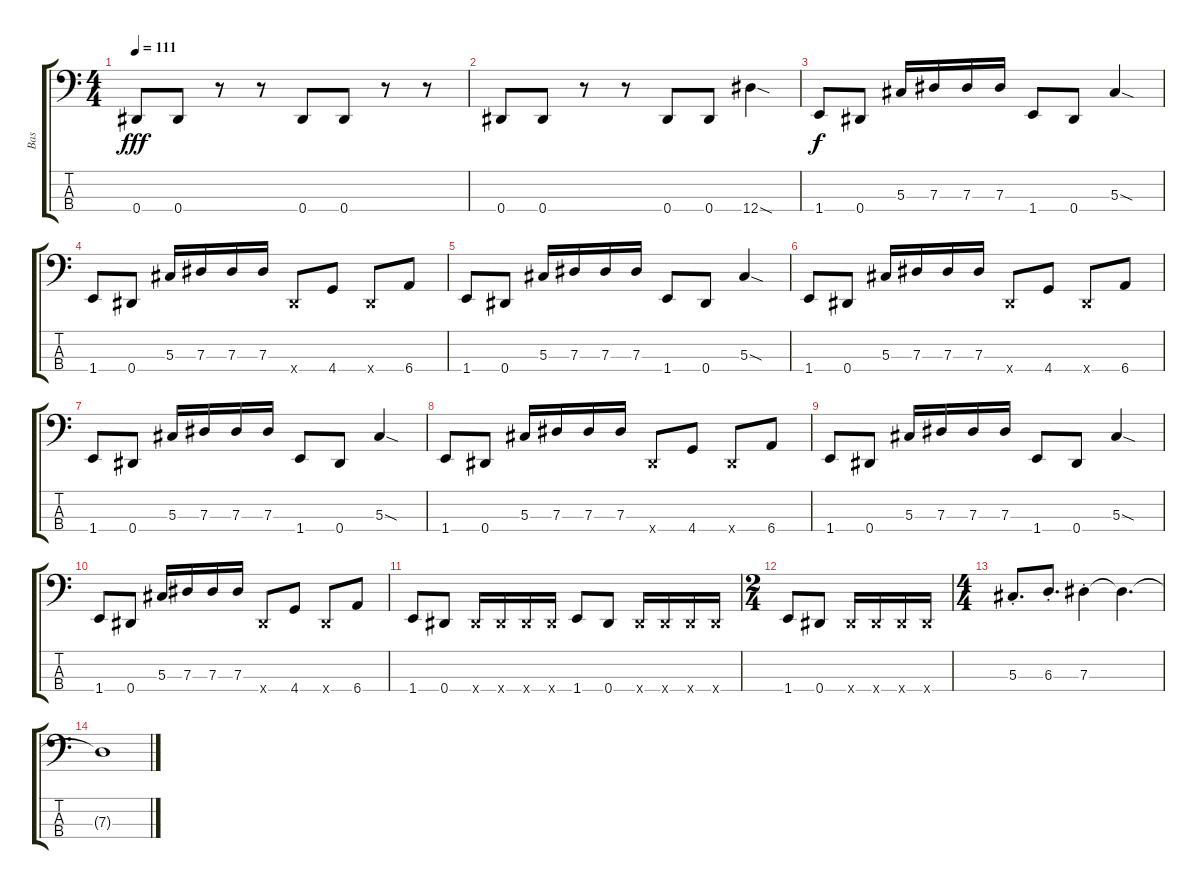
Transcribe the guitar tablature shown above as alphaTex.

\track ("Bas" "Bas") {instrument electricbassfinger}
\staff {score tabs}
\tuning (Gb2 Db2 Ab1 Eb1) {hide}
\ts (4 4)
\tempo 111
\clef f4
\ks c
0.4.8{dy fff} 0.4.8 r.8 r.8 0.4.8 0.4.8 r.8 r.8 |
0.4.8 0.4.8 r.8 r.8 0.4.8 0.4.8 12.4{sod}.4 |
1.4.8{dy f} 0.4.8 5.3.16 7.3.16 7.3.16 7.3.16 1.4.8 0.4.8 5.3{sod}.4 |
1.4.8 0.4.8 5.3.16 7.3.16 7.3.16 7.3.16 0.4{x}.8 4.4.8 0.4{x}.8 6.4.8 |
1.4.8 0.4.8 5.3.16 7.3.16 7.3.16 7.3.16 1.4.8 0.4.8 5.3{sod}.4 |
1.4.8 0.4.8 5.3.16 7.3.16 7.3.16 7.3.16 0.4{x}.8 4.4.8 0.4{x}.8 6.4.8 |
1.4.8 0.4.8 5.3.16 7.3.16 7.3.16 7.3.16 1.4.8 0.4.8 5.3{sod}.4 |
1.4.8 0.4.8 5.3.16 7.3.16 7.3.16 7.3.16 0.4{x}.8 4.4.8 0.4{x}.8 6.4.8 |
1.4.8 0.4.8 5.3.16 7.3.16 7.3.16 7.3.16 1.4.8 0.4.8 5.3{sod}.4 |
1.4.8 0.4.8 5.3.16 7.3.16 7.3.16 7.3.16 0.4{x}.8 4.4.8 0.4{x}.8 6.4.8 |
1.4.8 0.4.8 0.4{x}.16 0.4{x}.16 0.4{x}.16 0.4{x}.16 1.4.8 0.4.8 0.4{x}.16 0.4{x}.16 0.4{x}.16 0.4{x}.16 |
\ts (2 4)
1.4.8 0.4.8 0.4{x}.16 0.4{x}.16 0.4{x}.16 0.4{x}.16 |
\ts (4 4)
5.3{st}.8{d} 6.3{st}.8{d} 7.3{st}.4 7.3{t}.4{d} |
7.3{t}.1
